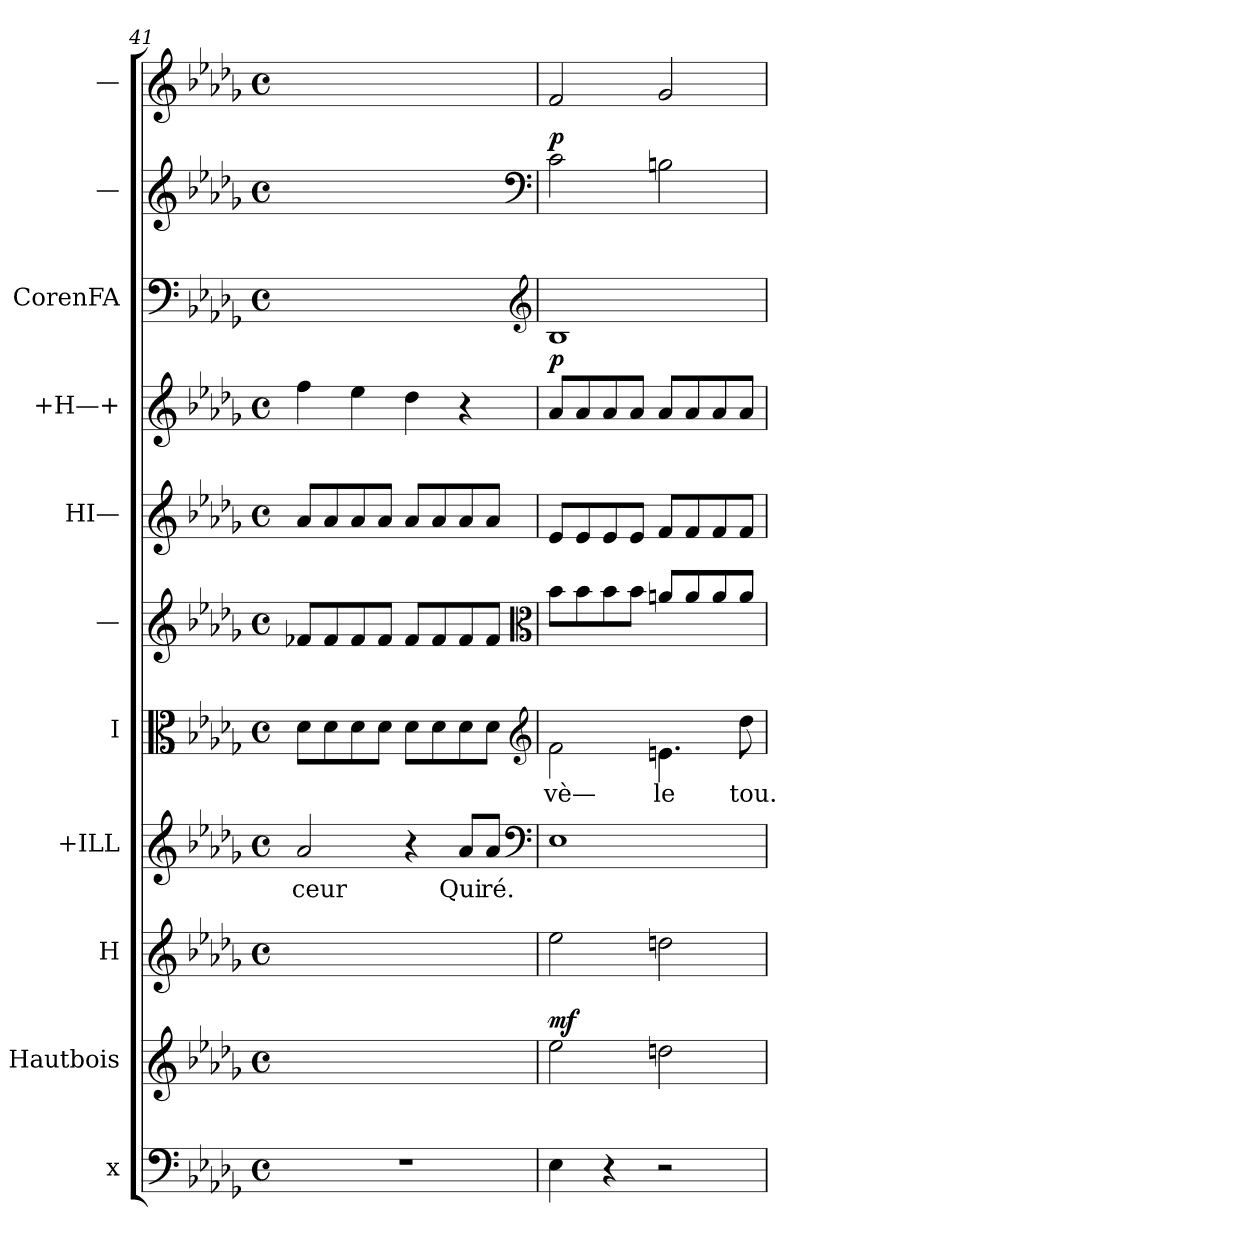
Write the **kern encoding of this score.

**kern	**kern	**dynam	**kern	**kern	**text	**kern	**text	**kern	**kern	**kern	**dynam	**kern	**kern	**dynam	**kern
*part11	*part10	*part10	*part9	*part8	*part8	*part7	*part7	*part6	*part5	*part4	*part4	*part3	*part2	*part2	*part1
*staff11	*staff10	*staff10	*staff9	*staff8	*staff8	*staff7	*staff7	*staff6	*staff5	*staff4	*staff4	*staff3	*staff2	*staff2	*staff1
*I"x	*I"Hautbois	*	*I"H	*I"+ILL	*	*I"I	*	*I"—	*I"HI—	*I"+H—+	*	*I"CorenFA	*I"—	*	*I"—
*clefF4	*clefG2	*	*clefG2	*clefG2	*	*clefC3	*	*clefG2	*clefG2	*clefG2	*	*clefF4	*clefG2	*	*clefG2
*k[b-e-a-d-g-]	*k[b-e-a-d-g-]	*	*k[b-e-a-d-g-]	*k[b-e-a-d-g-]	*	*k[b-e-a-d-g-]	*	*k[b-e-a-d-g-]	*k[b-e-a-d-g-]	*k[b-e-a-d-g-]	*	*k[b-e-a-d-g-]	*k[b-e-a-d-g-]	*	*k[b-e-a-d-g-]
*M4/4	*M4/4	*	*M4/4	*M4/4	*	*M4/4	*	*M4/4	*M4/4	*M4/4	*	*M4/4	*M4/4	*	*M4/4
*met(c)	*met(c)	*	*met(c)	*met(c)	*	*met(c)	*	*met(c)	*met(c)	*met(c)	*	*met(c)	*met(c)	*	*met(c)
=41	=41	=41	=41	=41	=41	=41	=41	=41	=41	=41	=41	=41	=41	=41	=41
1r	1ryy	.	1ryy	2a-i/	ceur	8d-i\L	.	8f-Xi/L	8a-i/L	4ffi\	.	1ryy	1ryy	.	1ryy
.	.	.	.	.	.	8d-i\	.	8f-i/	8a-i/	.	.	.	.	.	.
.	.	.	.	.	.	8d-i\	.	8f-i/	8a-i/	4ee-i\	.	.	.	.	.
.	.	.	.	.	.	8d-i\J	.	8f-i/J	8a-i/J	.	.	.	.	.	.
.	.	.	.	4r	.	8d-i\L	.	8f-i/L	8a-i/L	4dd-i\	.	.	.	.	.
.	.	.	.	.	.	8d-i\	.	8f-i/	8a-i/	.	.	.	.	.	.
.	.	.	.	8a-i/L	Qui	8d-i\	.	8f-i/	8a-i/	4r	.	.	.	.	.
.	.	.	.	8a-i/J	ré.	8d-i\J	.	8f-i/J	8a-i/J	.	.	.	.	.	.
*	*	*	*	*clefF4	*	*clefG2	*	*clefC3	*	*	*	*clefG2	*clefF4	*	*
!!LO:PB:g=z
=42	=42	=42	=42	=42	=42	=42	=42	=42	=42	=42	=42	=42	=42	=42	=42
!	!	!LO:DY:a	!	!	!	!	!	!	!	!	!LO:DY:a	!	!	!LO:DY:a	!
4E-i\	2ee-i\	mf	2ee-i\	1E-i/	.	2fi\	vè—	8b-i\L	8e-i/L	8a-i/L	p	1B-i/	2ci\	p	2fi/
.	.	.	.	.	.	.	.	8b-i\	8e-i/	8a-i/	.	.	.	.	.
4r	.	.	.	.	.	.	.	8b-i\	8e-i/	8a-i/	.	.	.	.	.
.	.	.	.	.	.	.	.	8b-i\J	8e-i/J	8a-i/J	.	.	.	.	.
2r	2ddni\	.	2ddni\	.	.	4.eni\	le	8ani/L	8fi/L	8a-i/L	.	.	2Bni\	.	2g-i/
.	.	.	.	.	.	.	.	8ai/	8fi/	8a-i/	.	.	.	.	.
.	.	.	.	.	.	.	.	8ai/	8fi/	8a-i/	.	.	.	.	.
.	.	.	.	.	.	8dd-i\	tou.	8ai/J	8fi/J	8a-i/J	.	.	.	.	.
=	=	=	=	=	=	=	=	=	=	=	=	=	=	=	=
*-	*-	*-	*-	*-	*-	*-	*-	*-	*-	*-	*-	*-	*-	*-	*-
